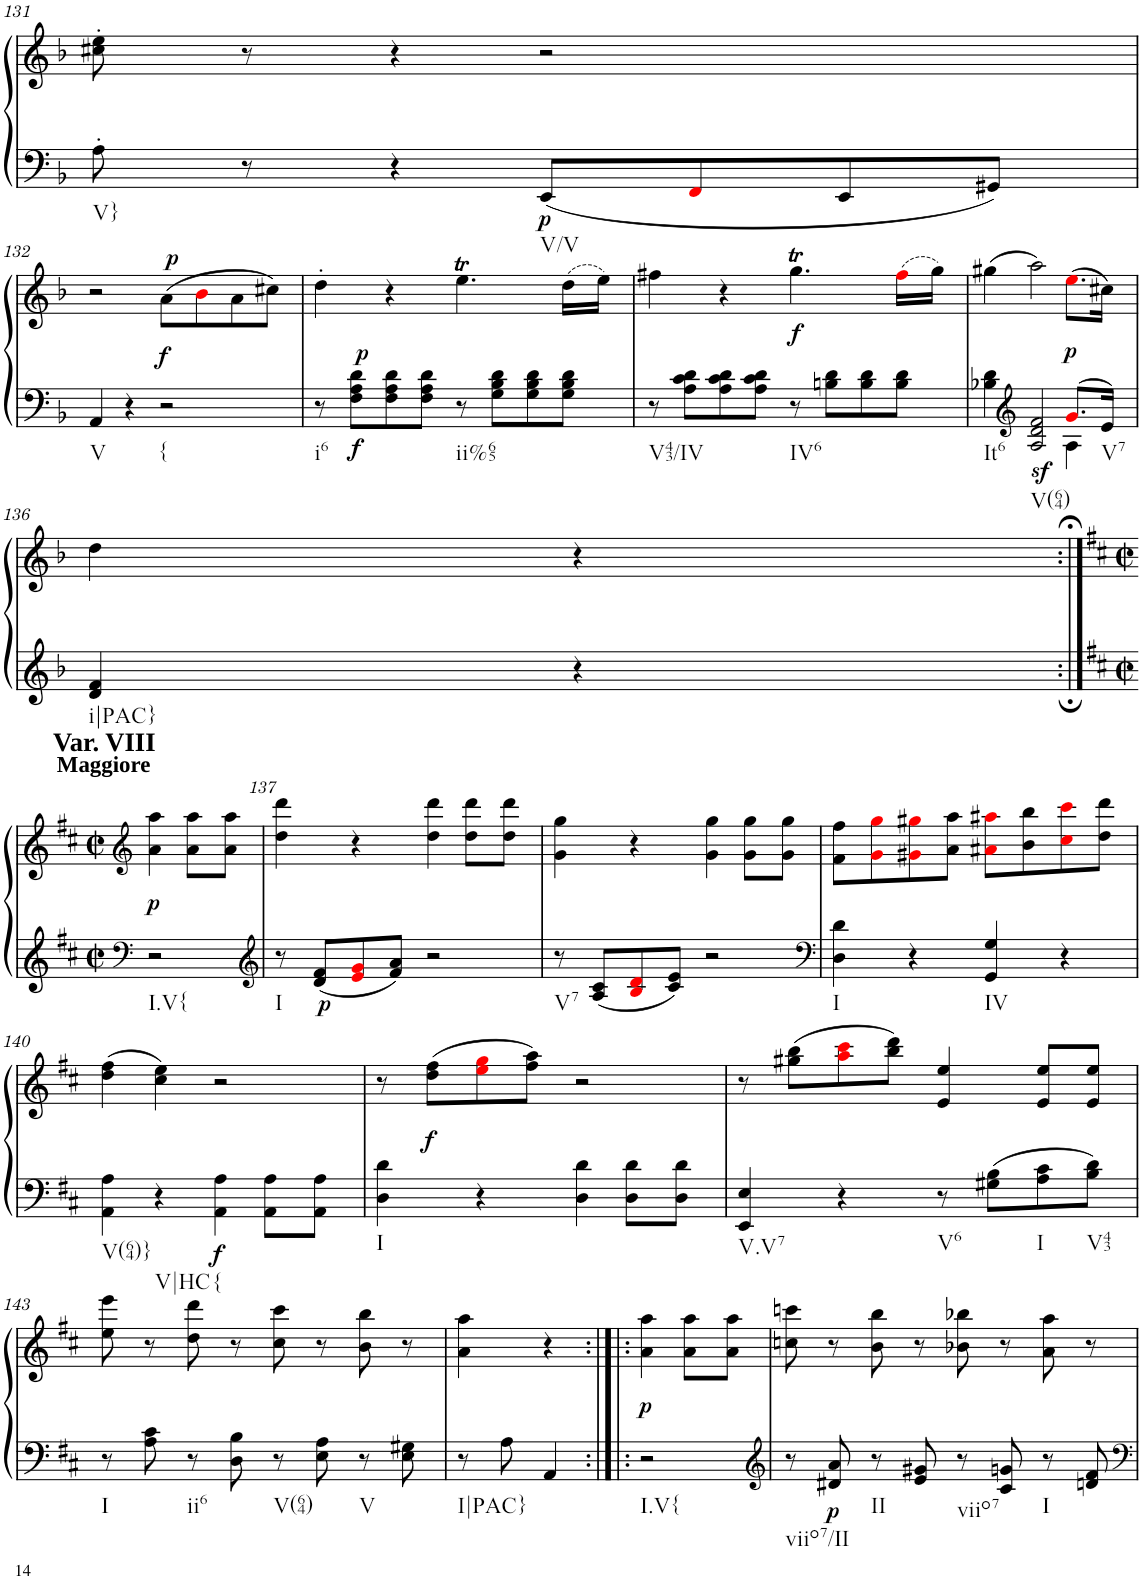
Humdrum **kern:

**kern	**kern	**dynam
*part1	*part1	*part1
*staff2	*staff1	*staff1/2
*I"unbenannt2	*	*
!!LO:PB:g=z
*clefF4	*clefG2	*
*k[b-]	*k[b-]	*
*M2/2	*M2/2	*
*met(c|)	*met(c|)	*
=131	=131	=131
!LO:TX:b:t=V}	!	!
8A'\	8cc#X\' 8ee\'	.
8r	8r	.
4r	4r	.
!LO:TX:b:t=V/V	!	!
!	!	!LO:DY:b=2
8EE/L	2r	p
8FFi/	.	.
8EE/	.	.
8GG#X/J	.	.
!!LO:LB:g=z
=132	=132	=132
!LO:TX:b:t=V	!	!
4AA/	2r	.
4r	.	.
!LO:TX:b:t={	!	!
!	!	!LO:DY:b
!	!	!LO:DY:n=1:a
2r	(8a\L	f p
.	8b-i\	.
.	8a\	.
.	8cc#X\J)	.
=133	=133	=133
!LO:TX:b:t=i6	!	!
8r	4dd'\	.
!	!	!LO:DY:b=2
!	!	!LO:DY:n=1:a=2
8F\ 8A\ 8d\L	.	f p
8F\ 8A\ 8d\	4r	.
8F\ 8A\ 8d\J	.	.
!LO:TX:b:t=ii%65	!	!
8r	4.eet\	.
8G\ 8B-\ 8d\L	.	.
8G\ 8B-\ 8d\	.	.
8G\ 8B-\ 8d\J	(16dd\LL	.
.	16ee\JJ)	.
=134	=134	=134
!LO:TX:b:t=V43/IV	!	!
8r	4ff#X\	.
8A\ 8c\ 8d\L	.	.
8A\ 8c\ 8d\	4r	.
8A\ 8c\ 8d\J	.	.
!LO:TX:b:t=IV6	!	!
!	!	!LO:DY:b
8r	4.ggT\	f
8Bn\ 8d\L	.	.
8B\ 8d\	.	.
8B\ 8d\J	(16ff#i\LL	.
.	16gg\JJ)	.
=135	=135	=135
*^	*	*
!LO:TX:b:t=It6	!	!	!
4B-X\ 4d\	2.ryy	(4gg#X\	.
*clefG2	*	*	*
!LO:TX:b:t=V(64)	!	!	!
!	!	!	!LO:DY:b=2
2A/ 2d/ 2f/	.	2aa\)	sf
!	!	!	!LO:DY:b
8.gi/L	4A\	(8.eei\L	p
!LO:TX:b:t=V7	!	!	!
16e/Jk	.	16cc#X\Jk)	.
*v	*v	*	*
!!LO:LB:g=z
=136	=136	=136
!LO:TX:b:t=i|PAC}	!	!
4d/ 4f/	4dd\	.
4r	4r	.
!!LO:LB:g=z
=136X16:|!	=136X16:|!	=136X16:|!
*clefF4	*clefG2	*
*k[f#c#]	*k[f#c#]	*
*M2/2	*M2/2	*
*met(c|)	*met(c|)	*
!	!LO:TX:a:B:t=Maggiore	!
!	!LO:TX:a:B:t=Var. VIII	!
!LO:TX:b:t=I.V{	!	!
!	!	!LO:DY:b
2r	4a\ 4aa\	p
.	8a\ 8aa\L	.
.	8a\ 8aa\J	.
=137	=137	=137
*clefG2	*	*
!LO:TX:b:t=I	!	!
8r	4dd\ 4ddd\	.
!	!	!LO:DY:b=2
8d/ 8f#/L	.	p
8ei/ 8gi/	4r	.
8f#/ 8a/J	.	.
2r	4dd\ 4ddd\	.
.	8dd\ 8ddd\L	.
.	8dd\ 8ddd\J	.
=138	=138	=138
!LO:TX:b:t=V7	!	!
8r	4g\ 4gg\	.
8A/ 8c#/L	.	.
8Bi/ 8di/	4r	.
8c#/ 8e/J	.	.
2r	4g\ 4gg\	.
.	8g\ 8gg\L	.
.	8g\ 8gg\J	.
=139	=139	=139
*clefF4	*	*
!LO:TX:b:t=I	!	!
4D\ 4d\	8f#\ 8ff#\L	.
.	8gi\ 8ggi\	.
4r	8g#Xi\ 8gg#Xi\	.
.	8a\ 8aa\J	.
!LO:TX:b:t=IV	!	!
4GG/ 4G/	8a#Xi\ 8aa#Xi\L	.
.	8b\ 8bb\	.
4r	8cc#i\ 8ccc#i\	.
.	8dd\ 8ddd\J	.
!!LO:LB:g=z
=140	=140	=140
!LO:TX:b:t=V(64)}	!	!
4AA\ 4A\	(4dd\ 4ff#\	.
!LO:TX:b:t=V|HC	!	!
4r	4cc#\ 4ee\)	.
!LO:TX:b:t={	!	!
!	!	!LO:DY:b=2
4AA\ 4A\	2r	f
8AA\ 8A\L	.	.
8AA\ 8A\J	.	.
=141	=141	=141
!LO:TX:b:t=I	!	!
4D\ 4d\	8r	.
!	!	!LO:DY:b
.	(8dd\ 8ff#\L	f
4r	8eei\ 8ggi\	.
.	8ff#\ 8aa\J)	.
4D\ 4d\	2r	.
8D\ 8d\L	.	.
8D\ 8d\J	.	.
=142	=142	=142
!LO:TX:b:t=V.V7	!	!
4EE/ 4E/	8r	.
.	(8gg#X\ 8bb\L	.
4r	8aai\ 8ccc#i\	.
.	8bb\ 8ddd\J)	.
!LO:TX:b:t=V6	!	!
8r	4e/ 4ee/	.
8G#X\ 8B\L	.	.
!LO:TX:b:t=I	!	!
8A\ 8c#\	8e/ 8ee/L	.
!LO:TX:b:t=V43	!	!
8B\ 8d\J	8e/ 8ee/J	.
!!LO:LB:g=z
=143	=143	=143
!LO:TX:b:t=I	!	!
8r	8ee\ 8eee\	.
8A\ 8c#\	8r	.
!LO:TX:b:t=ii6	!	!
8r	8dd\ 8ddd\	.
8D\ 8B\	8r	.
!LO:TX:b:t=V(64)	!	!
8r	8cc#\ 8ccc#\	.
8E\ 8A\	8r	.
!LO:TX:b:t=V	!	!
8r	8b\ 8bb\	.
8E\ 8G#X\	8r	.
=144	=144	=144
!LO:TX:b:t=I|PAC}	!	!
8r	4a\ 4aa\	.
8A\	.	.
4AA/	4r	.
=144X17:|!|:	=144X17:|!|:	=144X17:|!|:
!LO:TX:b:t=I.V{	!	!
!	!	!LO:DY:b
2r	4a\ 4aa\	p
.	8a\ 8aa\L	.
.	8a\ 8aa\J	.
=145	=145	=145
*clefG2	*	*
!LO:TX:b:t=viio7/II	!	!
8r	8ccn\ 8cccn\	.
!	!	!LO:DY:b=2
8d#X/ 8a/	8r	p
!LO:TX:b:t=II	!	!
8r	8b\ 8bb\	.
8e/ 8g#X/	8r	.
!LO:TX:b:t=viio7	!	!
8r	8b-X\ 8bb-X\	.
8c#/ 8gn/	8r	.
!LO:TX:b:t=I	!	!
8r	8a\ 8aa\	.
8dn/ 8f#/	8r	.
=	=	=
*-	*-	*-
